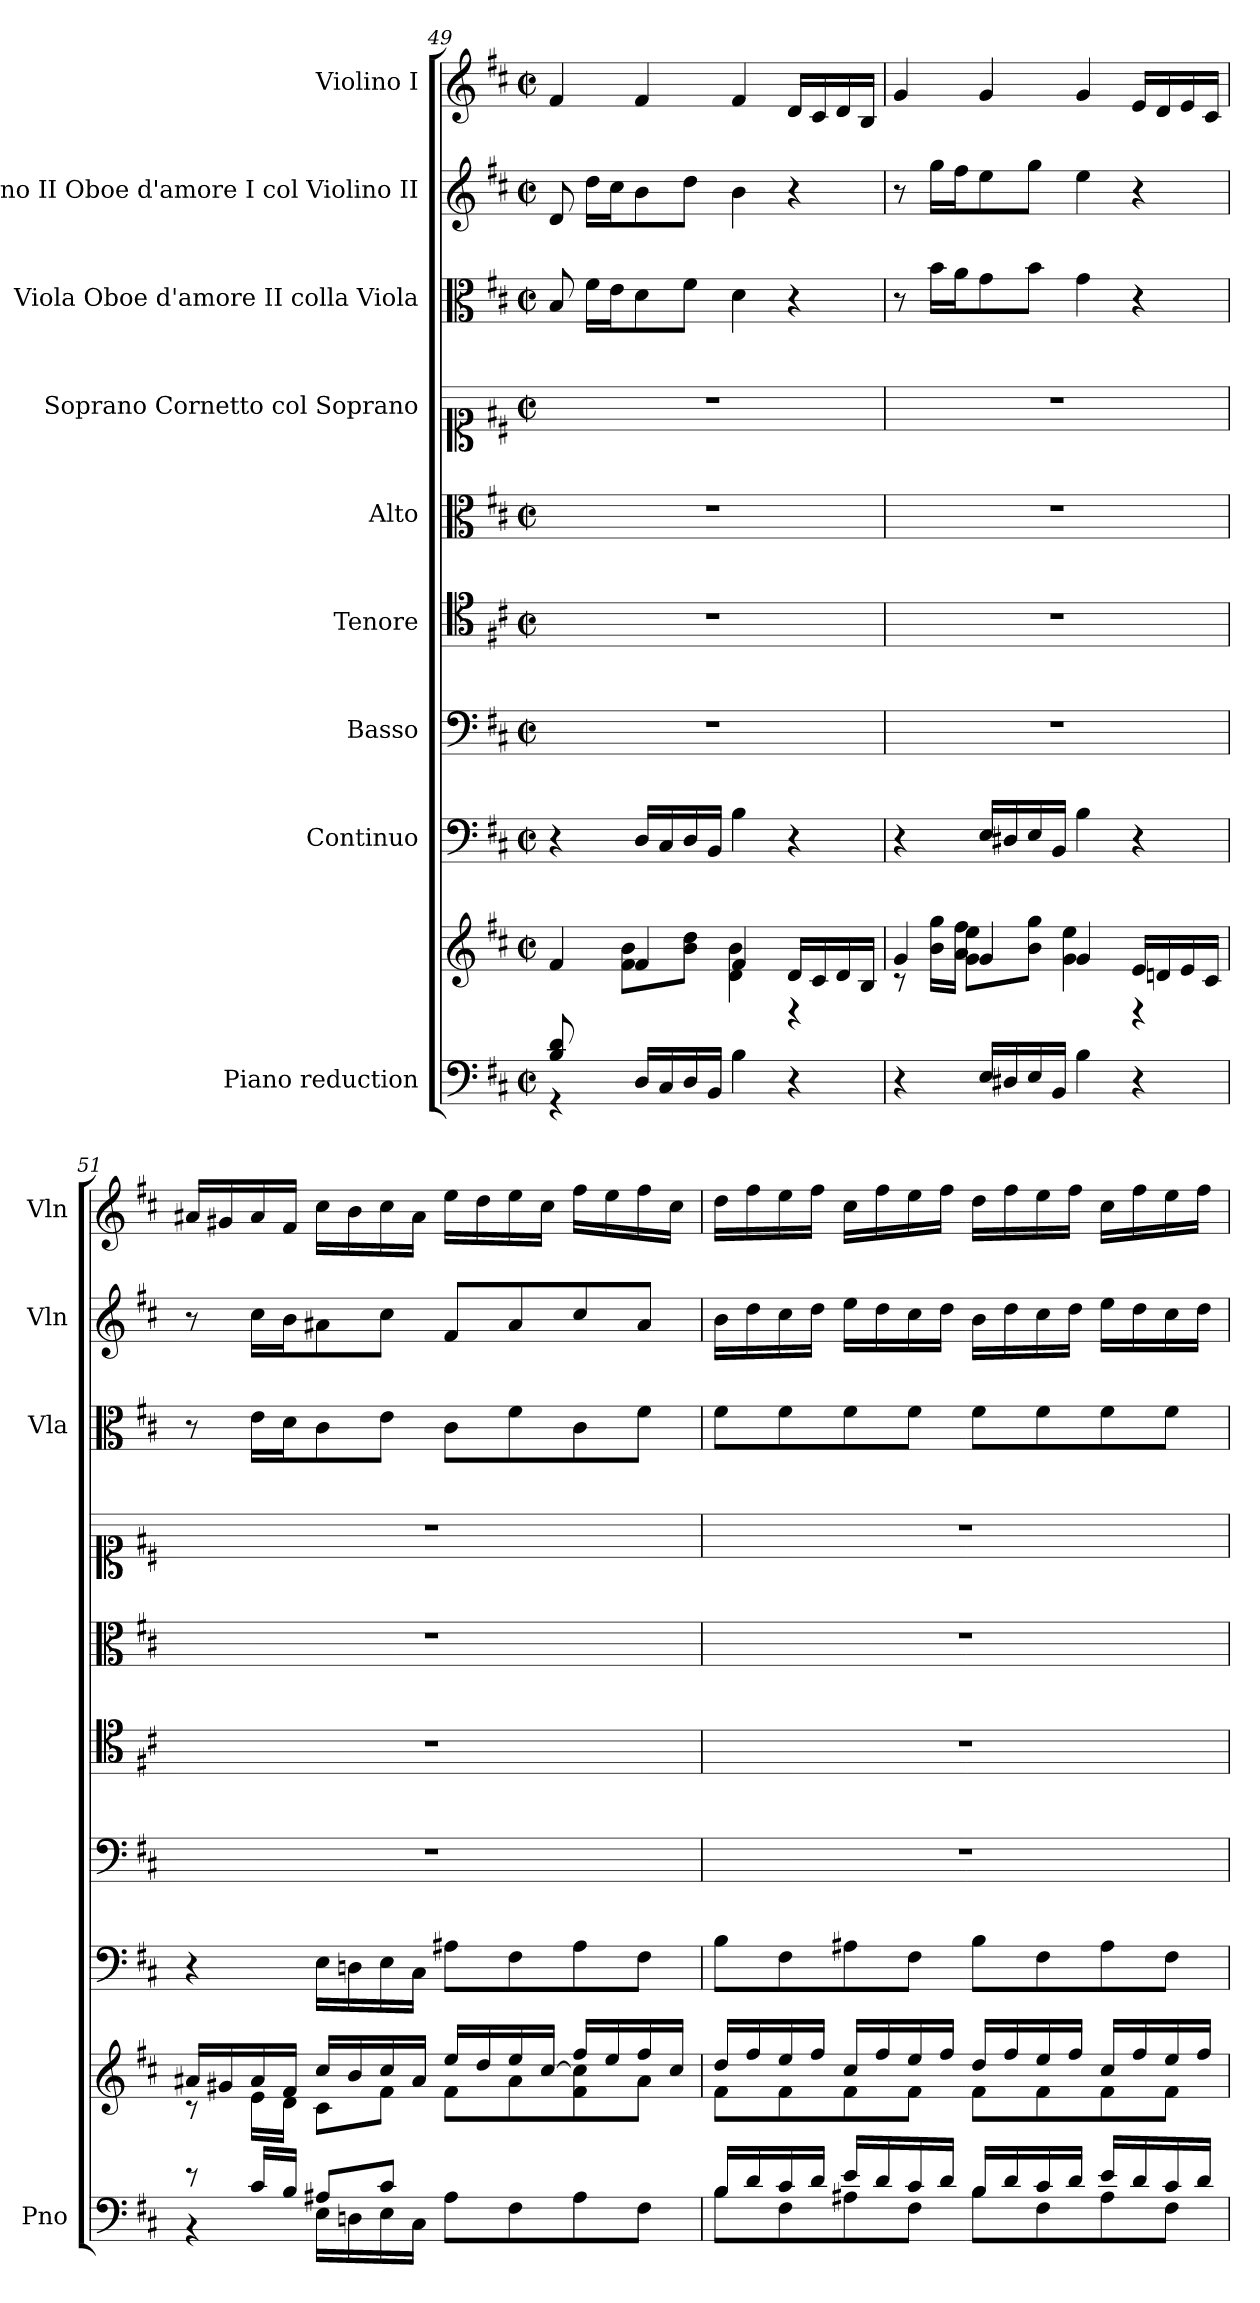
**kern	**kern	**kern	**kern	**kern	**kern	**kern	**kern	**kern	**kern
*part9	*part9	*part8	*part7	*part6	*part5	*part4	*part3	*part2	*part1
*staff10	*staff9	*staff8	*staff7	*staff6	*staff5	*staff4	*staff3	*staff2	*staff1
*I"Piano reduction	*	*I"Continuo	*I"Basso	*I"Tenore	*I"Alto	*I"Soprano Cornetto col Soprano	*I"Viola Oboe d'amore II colla Viola	*I"Violino II Oboe d'amore I col Violino II	*I"Violino I
*I'Pno	*	*	*	*	*	*	*I'Vla	*I'Vln	*I'Vln
*clefF4	*clefG2	*clefF4	*clefF4	*clefC4	*clefC3	*clefC1	*clefC3	*clefG2	*clefG2
*k[f#c#]	*k[f#c#]	*k[f#c#]	*k[f#c#]	*k[f#c#]	*k[f#c#]	*k[f#c#]	*k[f#c#]	*k[f#c#]	*k[f#c#]
*M2/2	*M2/2	*M2/2	*M2/2	*M2/2	*M2/2	*M2/2	*M2/2	*M2/2	*M2/2
*met(c|)	*met(c|)	*met(c|)	*met(c|)	*met(c|)	*met(c|)	*met(c|)	*met(c|)	*met(c|)	*met(c|)
=49	=49	=49	=49	=49	=49	=49	=49	=49	=49
*^	*^	*	*	*	*	*	*	*	*
8B/ 8d/L	4r	4f#/	8ryy	4r	1r	1r	1r	1r	8B/	8d/	4f#/
2..ryy	.	.	16f#\ 16dd\L	.	.	.	.	.	16f#\LL	16dd\LL	.
.	.	.	16e\ 16cc#\JJ	.	.	.	.	.	16e\J	16cc#\J	.
.	16D/LL	4f#/	8f#\ 8b\L	16D/LL	.	.	.	.	8d\	8b\	4f#/
.	16C#/	.	.	16C#/	.	.	.	.	.	.	.
.	16D/	.	8b\ 8dd\J	16D/	.	.	.	.	8f#\J	8dd\J	.
.	16BB/JJ	.	.	16BB/JJ	.	.	.	.	.	.	.
.	4B\	4f#/	4d\ 4b\	4B\	.	.	.	.	4d\	4b\	4f#/
.	4r	16d/LL	4r	4r	.	.	.	.	4r	4r	16d/LL
.	.	16c#/	.	.	.	.	.	.	.	.	16c#/
.	.	16d/	.	.	.	.	.	.	.	.	16d/
.	.	16B/JJ	.	.	.	.	.	.	.	.	16B/JJ
*v	*v	*	*	*	*	*	*	*	*	*	*
=50	=50	=50	=50	=50	=50	=50	=50	=50	=50	=50
4r	4g/	8r	4r	1r	1r	1r	1r	8r	8r	4g/
.	.	16b\ 16gg\LL	.	.	.	.	.	16b\LL	16gg\LL	.
.	.	16a\ 16ff#\JJ	.	.	.	.	.	16a\J	16ff#\J	.
16E/LL	4g/	8g\ 8ee\L	16E/LL	.	.	.	.	8g\	8ee\	4g/
16D#X/	.	.	16D#X/	.	.	.	.	.	.	.
16E/	.	8b\ 8gg\J	16E/	.	.	.	.	8b\J	8gg\J	.
16BB/JJ	.	.	16BB/JJ	.	.	.	.	.	.	.
4B\	4g/	4g\ 4ee\	4B\	.	.	.	.	4g\	4ee\	4g/
4r	16e/LL	4r	4r	.	.	.	.	4r	4r	16e/LL
.	16dn/	.	.	.	.	.	.	.	.	16d/
.	16e/	.	.	.	.	.	.	.	.	16e/
.	16c#/JJ	.	.	.	.	.	.	.	.	16c#/JJ
!!LO:PB:g=z
=51	=51	=51	=51	=51	=51	=51	=51	=51	=51	=51
*^	*	*	*	*	*	*	*	*	*	*
8r	4r	16a#X/LL	8r	4r	1r	1r	1r	1r	8r	8r	16a#X/LL
.	.	16g#X/	.	.	.	.	.	.	.	.	16g#X/
16c#/LL	.	16a#/	16e\LL	.	.	.	.	.	16e\LL	16cc#\LL	16a#/
16B/JJ	.	16f#/JJ	16d\JJ	.	.	.	.	.	16d\J	16b\J	16f#/JJ
8A#X/L	16E\LL	16cc#/LL	8c#\L	16E\LL	.	.	.	.	8c#\	8a#X\	16cc#\LL
.	16Dn\	16b/	.	16Dn\	.	.	.	.	.	.	16b\
8c#/J	16E\	16cc#/	8f#\J	16E\	.	.	.	.	8e\J	8cc#\J	16cc#\
.	16C#\JJ	16a#/JJ	.	16C#\JJ	.	.	.	.	.	.	16a#\JJ
2ryy	8A#\L	16ee/LL	8f#\L	8A#X\L	.	.	.	.	8c#\L	8f#/L	16ee\LL
.	.	16dd/	.	.	.	.	.	.	.	.	16dd\
.	8F#\	16ee/	8a#\	8F#\	.	.	.	.	8f#\	8a#/	16ee\
.	.	[<16cc#/JJ	.	.	.	.	.	.	.	.	16cc#\JJ
.	8A#\	16ff#/LL	8f#\ 8cc#\]	8A#\	.	.	.	.	8c#\	8cc#/	16ff#\LL
.	.	16ee/	.	.	.	.	.	.	.	.	16ee\
.	8F#\J	16ff#/	8a#\J	8F#\J	.	.	.	.	8f#\J	8a#/J	16ff#\
.	.	16cc#/JJ	.	.	.	.	.	.	.	.	16cc#\JJ
=52	=52	=52	=52	=52	=52	=52	=52	=52	=52	=52	=52
16B/LL	8B\L	16dd/LL	8f#\L	8B\L	1r	1r	1r	1r	8f#\L	16b\LL	16dd\LL
16d/	.	16ff#/	.	.	.	.	.	.	.	16dd\	16ff#\
16c#/	8F#\	16ee/	8f#\	8F#\	.	.	.	.	8f#\	16cc#\	16ee\
16d/JJ	.	16ff#/JJ	.	.	.	.	.	.	.	16dd\JJ	16ff#\JJ
16e/LL	8A#X\	16cc#/LL	8f#\	8A#X\	.	.	.	.	8f#\	16ee\LL	16cc#\LL
16d/	.	16ff#/	.	.	.	.	.	.	.	16dd\	16ff#\
16c#/	8F#\J	16ee/	8f#\J	8F#\J	.	.	.	.	8f#\J	16cc#\	16ee\
16d/JJ	.	16ff#/JJ	.	.	.	.	.	.	.	16dd\JJ	16ff#\JJ
16B/LL	8B\L	16dd/LL	8f#\L	8B\L	.	.	.	.	8f#\L	16b\LL	16dd\LL
16d/	.	16ff#/	.	.	.	.	.	.	.	16dd\	16ff#\
16c#/	8F#\	16ee/	8f#\	8F#\	.	.	.	.	8f#\	16cc#\	16ee\
16d/JJ	.	16ff#/JJ	.	.	.	.	.	.	.	16dd\JJ	16ff#\JJ
16e/LL	8A#\	16cc#/LL	8f#\	8A#\	.	.	.	.	8f#\	16ee\LL	16cc#\LL
16d/	.	16ff#/	.	.	.	.	.	.	.	16dd\	16ff#\
16c#/	8F#\J	16ee/	8f#\J	8F#\J	.	.	.	.	8f#\J	16cc#\	16ee\
16d/JJ	.	16ff#/JJ	.	.	.	.	.	.	.	16dd\JJ	16ff#\JJ
*v	*v	*	*	*	*	*	*	*	*	*	*
*	*v	*v	*	*	*	*	*	*	*	*
=	=	=	=	=	=	=	=	=	=
*-	*-	*-	*-	*-	*-	*-	*-	*-	*-
